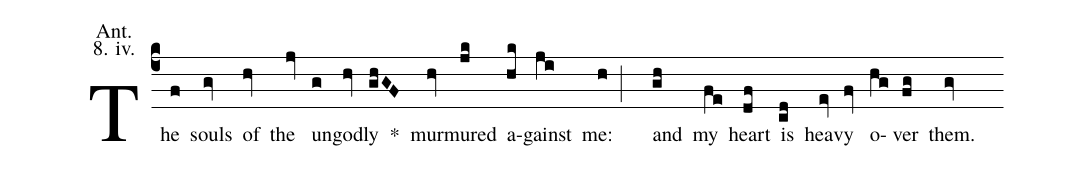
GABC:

annotation: Ant.;
annotation: 8. iv.;
%%
(c4) The(f) souls(gv) of(hv) the(jv) un(g)god(hv)ly(ghGF) <sp>*</sp>() mur(hv)mured(jk) a(hk)gainst(ji) me:(h;) and(gh) my(fe) heart(df) is(cd) hea(ev)vy(fv) o(hg)ver(fg) them.(gv)
